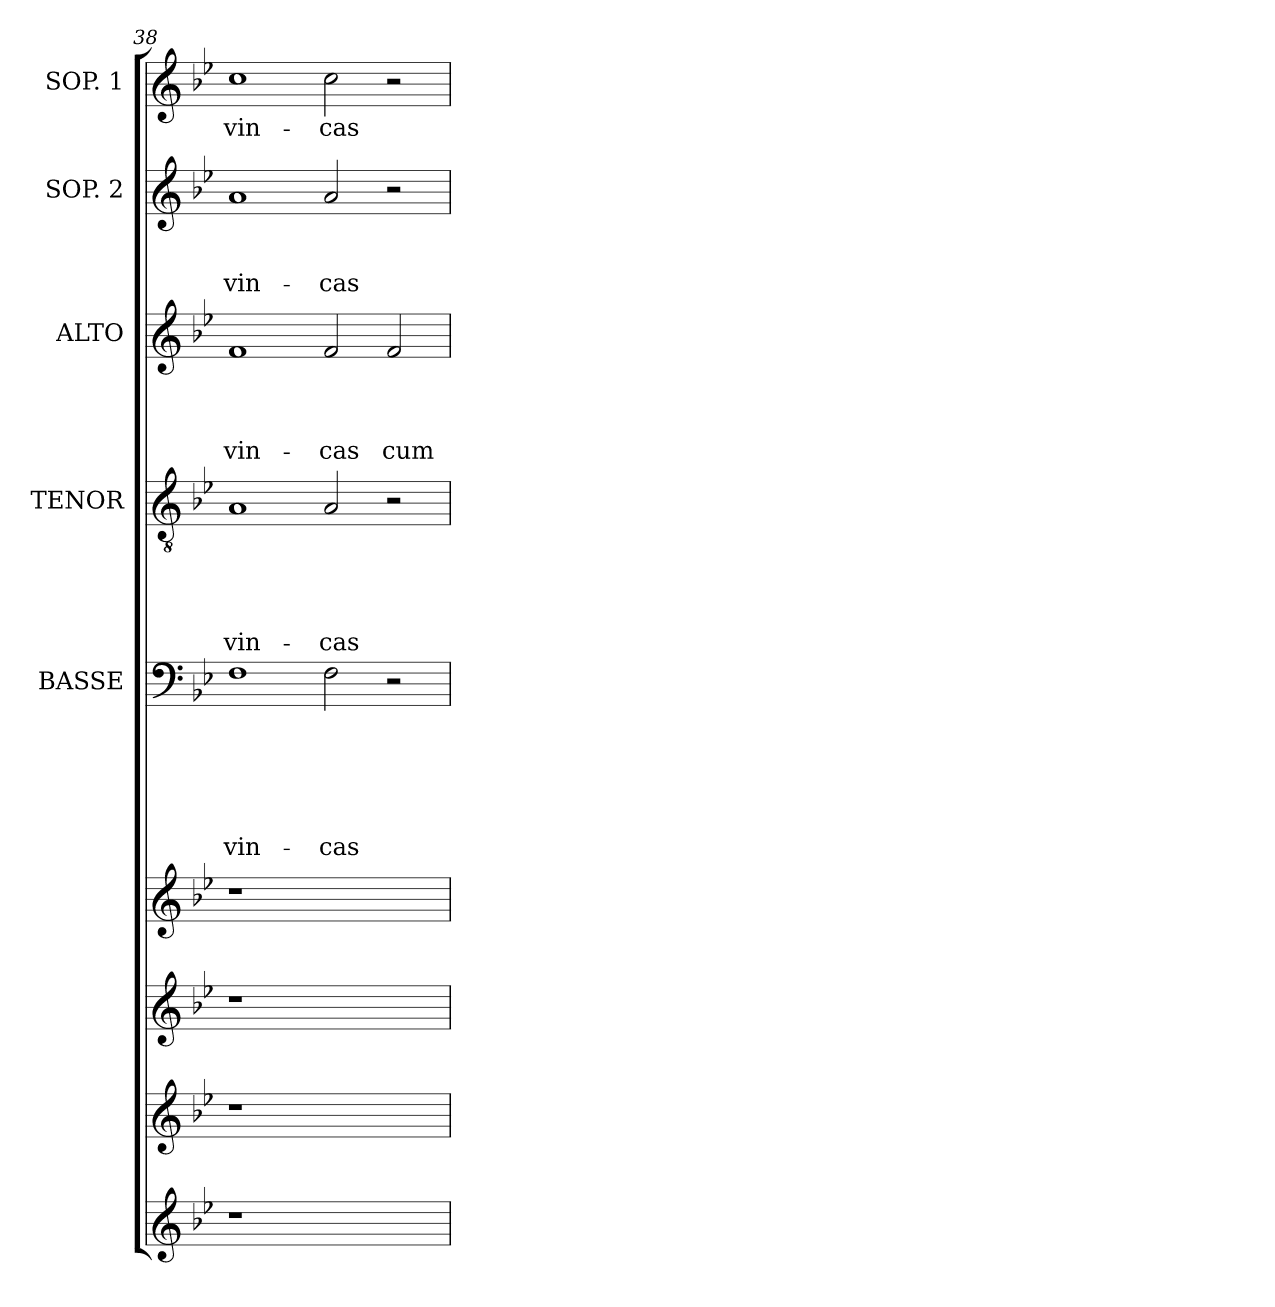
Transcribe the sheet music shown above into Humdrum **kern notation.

**kern	**kern	**kern	**kern	**kern	**text	**text	**text	**text	**text	**text	**kern	**text	**text	**text	**text	**text	**kern	**text	**text	**text	**text	**kern	**text	**text	**text	**kern	**text
*part9	*part8	*part7	*part6	*part5	*part5	*part5	*part5	*part5	*part5	*part5	*part4	*part4	*part4	*part4	*part4	*part4	*part3	*part3	*part3	*part3	*part3	*part2	*part2	*part2	*part2	*part1	*part1
*staff9	*staff8	*staff7	*staff6	*staff5	*staff5	*staff5	*staff5	*staff5	*staff5	*staff5	*staff4	*staff4	*staff4	*staff4	*staff4	*staff4	*staff3	*staff3	*staff3	*staff3	*staff3	*staff2	*staff2	*staff2	*staff2	*staff1	*staff1
*	*	*	*	*I"BASSE	*	*	*	*	*	*	*I"TENOR	*	*	*	*	*	*I"ALTO	*	*	*	*	*I"SOP. 2	*	*	*	*I"SOP. 1	*
*	*	*	*	*I'BAS.	*	*	*	*	*	*	*I'TEN.	*	*	*	*	*	*I'ALT.	*	*	*	*	*I'SOP. 2	*	*	*	*I'SOP. 1	*
*clefG2	*clefG2	*clefG2	*clefG2	*clefF4	*	*	*	*	*	*	*clefGv2	*	*	*	*	*	*clefG2	*	*	*	*	*clefG2	*	*	*	*clefG2	*
*k[b-e-]	*k[b-e-]	*k[b-e-]	*k[b-e-]	*k[b-e-]	*	*	*	*	*	*	*k[b-e-]	*	*	*	*	*	*k[b-e-]	*	*	*	*	*k[b-e-]	*	*	*	*k[b-e-]	*
*B-:	*B-:	*B-:	*B-:	*B-:	*	*	*	*	*	*	*B-:	*	*	*	*	*	*B-:	*	*	*	*	*B-:	*	*	*	*B-:	*
=38	=38	=38	=38	=38	=38	=38	=38	=38	=38	=38	=38	=38	=38	=38	=38	=38	=38	=38	=38	=38	=38	=38	=38	=38	=38	=38	=38
!	!	!	!	!	!	!	!	!	!	!LO:LY:b	!	!	!	!	!	!LO:LY:b	!	!	!	!	!LO:LY:b	!	!	!	!LO:LY:b	!	!LO:LY:b
1r	1r	1r	1r	1F	.	.	.	.	.	vin-	1A	.	.	.	.	vin-	1f	.	.	.	vin-	1a	.	.	vin-	1cc	vin-
!	!	!	!	!	!	!	!	!	!	!LO:LY:b	!	!	!	!	!	!LO:LY:b	!	!	!	!	!LO:LY:b	!	!	!	!LO:LY:b	!	!LO:LY:b
1ryy	1ryy	1ryy	1ryy	2F\	.	.	.	.	.	-cas	2A/	.	.	.	.	-cas	2f/	.	.	.	-cas	2a/	.	.	-cas	2cc\	-cas
!	!	!	!	!	!	!	!	!	!	!	!	!	!	!	!	!	!	!	!	!	!LO:LY:b	!	!	!	!	!	!
.	.	.	.	2r	.	.	.	.	.	.	2r	.	.	.	.	.	2f/	.	.	.	cum	2r	.	.	.	2r	.
=	=	=	=	=	=	=	=	=	=	=	=	=	=	=	=	=	=	=	=	=	=	=	=	=	=	=	=
*-	*-	*-	*-	*-	*-	*-	*-	*-	*-	*-	*-	*-	*-	*-	*-	*-	*-	*-	*-	*-	*-	*-	*-	*-	*-	*-	*-
